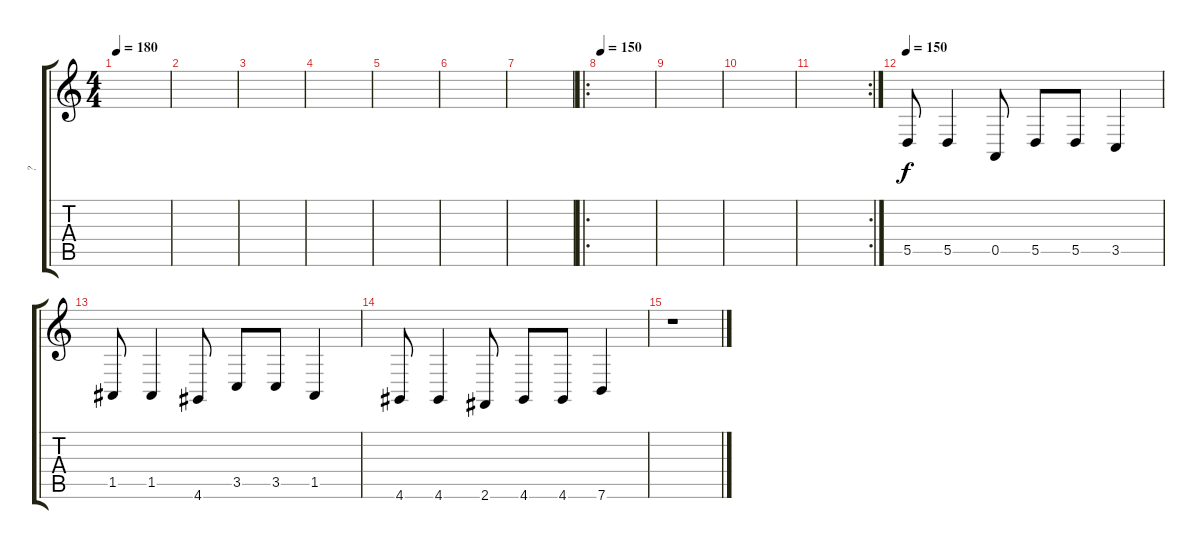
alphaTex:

\track ("?" "?") {instrument lead2sawtooth}
\staff {score tabs}
\tuning (E4 B3 G3 D3 A2 E2) {hide}
\ts (4 4)
\tempo 180
\clef g2
\ks c
|
|
|
|
|
|
|
\ro
\tempo 150
|
|
|
\rc 2
|
\tempo 150
5.5.8 5.5.4 0.5.8 5.5.8 5.5.8 3.5.4 |
1.5.8 1.5.4 4.6.8 3.5.8 3.5.8 1.5.4 |
4.6.8 4.6.4 2.6.8 4.6.8 4.6.8 7.6.4 |
r.1
